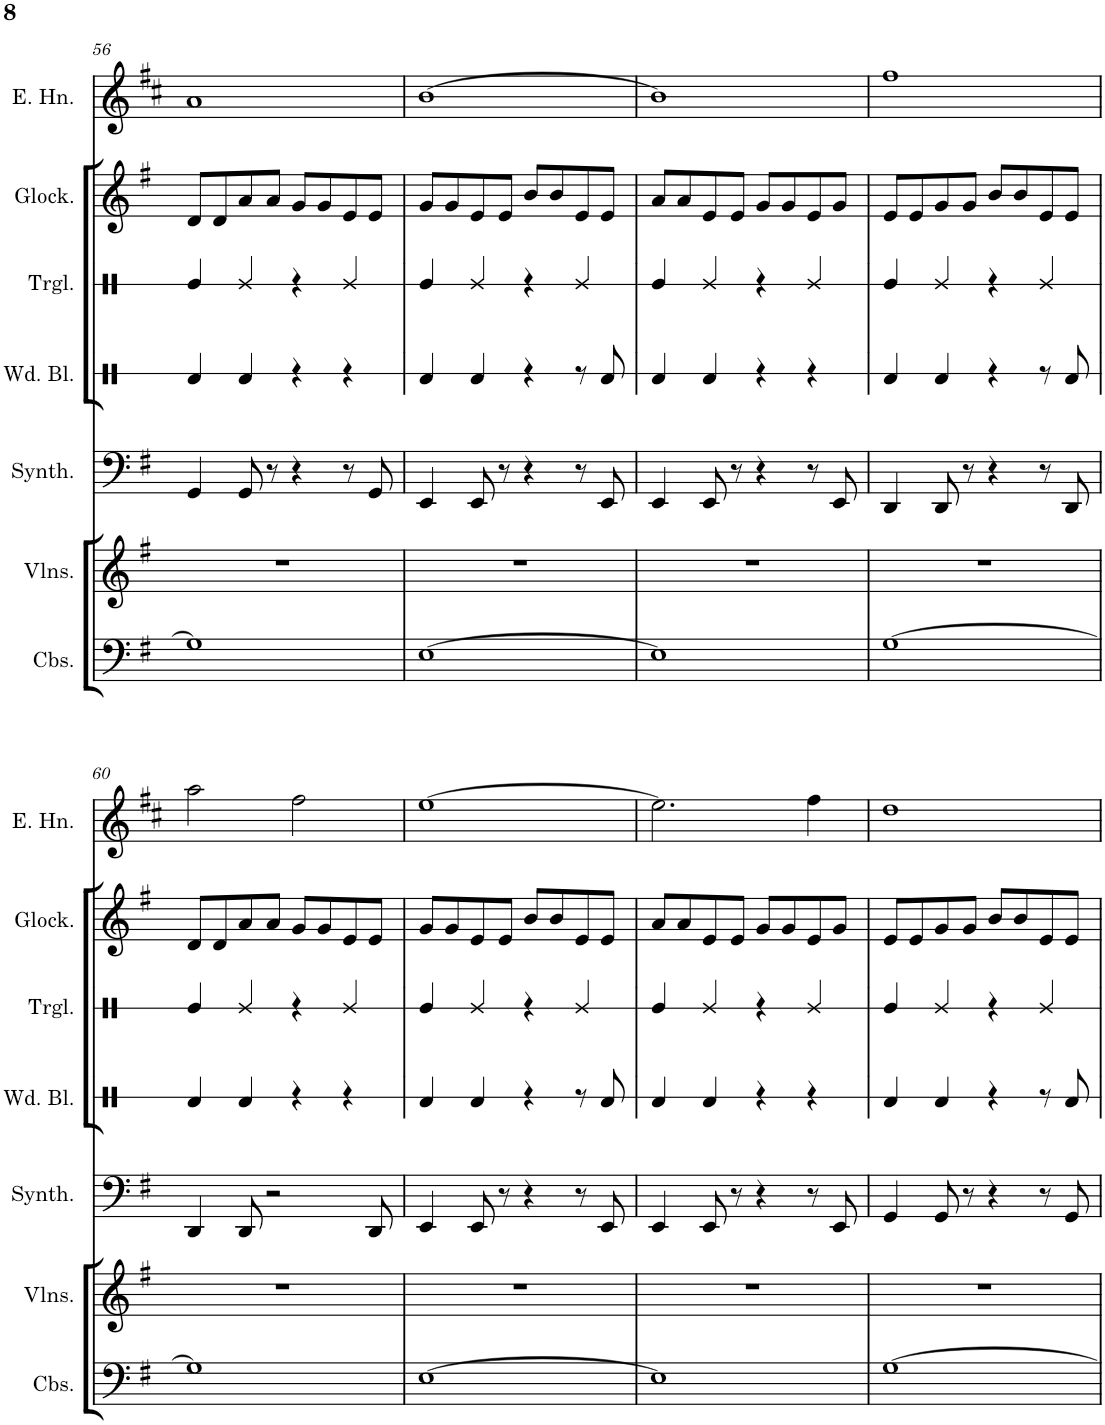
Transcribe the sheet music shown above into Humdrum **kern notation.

**kern	**kern	**kern	**kern	**kern	**kern	**kern
*part7	*part6	*part5	*part4	*part3	*part2	*part1
*staff7	*staff6	*staff5	*staff4	*staff3	*staff2	*staff1
*I"Contrabasses	*I"Violins	*I"Bass Synthesizer	*I"Wood Blocks	*I"Triangle	*I"Glockenspiel	*I"English Horn
*I'Cbs.	*I'Vlns.	*I'Synth.	*I'Wd. Bl.	*I'Trgl.	*I'Glock.	*I'E. Hn.
!!LO:PB:g=z
*clefF4	*clefG2	*clefF4	*clefX	*clefX	*clefG2	*clefG2
*Trd7c12	*	*	*	*	*Trd-14c-24	*Trd4c7
*k[f#]	*k[f#]	*k[f#]	*k[]	*k[]	*k[f#]	*k[f#c#]
*M4/4	*M4/4	*M4/4	*M4/4	*M4/4	*M4/4	*M4/4
=56	=56	=56	=56	=56	=56	=56
1G]	1r	4GG/	4Rd/	4Re/	8d/L	1a
.	.	.	.	.	8d/	.
.	.	8GG/	4Rd/	4Re/	8a/	.
.	.	8r	.	.	8a/J	.
.	.	4r	4r	4r	8g/L	.
.	.	.	.	.	8g/	.
.	.	8r	4r	4Re/	8e/	.
.	.	8GG/	.	.	8e/J	.
=57	=57	=57	=57	=57	=57	=57
[1E	1r	4EE/	4Rd/	4Re/	8g/L	[1b
.	.	.	.	.	8g/	.
.	.	8EE/	4Rd/	4Re/	8e/	.
.	.	8r	.	.	8e/J	.
.	.	4r	4r	4r	8b/L	.
.	.	.	.	.	8b/	.
.	.	8r	8r	4Re/	8e/	.
.	.	8EE/	8Rd/	.	8e/J	.
=58	=58	=58	=58	=58	=58	=58
1E]	1r	4EE/	4Rd/	4Re/	8a/L	1b]
.	.	.	.	.	8a/	.
.	.	8EE/	4Rd/	4Re/	8e/	.
.	.	8r	.	.	8e/J	.
.	.	4r	4r	4r	8g/L	.
.	.	.	.	.	8g/	.
.	.	8r	4r	4Re/	8e/	.
.	.	8EE/	.	.	8g/J	.
=59	=59	=59	=59	=59	=59	=59
[1G	1r	4DD/	4Rd/	4Re/	8e/L	1ff#
.	.	.	.	.	8e/	.
.	.	8DD/	4Rd/	4Re/	8g/	.
.	.	8r	.	.	8g/J	.
.	.	4r	4r	4r	8b/L	.
.	.	.	.	.	8b/	.
.	.	8r	8r	4Re/	8e/	.
.	.	8DD/	8Rd/	.	8e/J	.
!!LO:LB:g=z
=60	=60	=60	=60	=60	=60	=60
1G]	1r	4DD/	4Rd/	4Re/	8d/L	2aa\
.	.	.	.	.	8d/	.
.	.	8DD/	4Rd/	4Re/	8a/	.
.	.	2r	.	.	8a/J	.
.	.	.	4r	4r	8g/L	2ff#\
.	.	.	.	.	8g/	.
.	.	.	4r	4Re/	8e/	.
.	.	8DD/	.	.	8e/J	.
=61	=61	=61	=61	=61	=61	=61
[1E	1r	4EE/	4Rd/	4Re/	8g/L	[1ee
.	.	.	.	.	8g/	.
.	.	8EE/	4Rd/	4Re/	8e/	.
.	.	8r	.	.	8e/J	.
.	.	4r	4r	4r	8b/L	.
.	.	.	.	.	8b/	.
.	.	8r	8r	4Re/	8e/	.
.	.	8EE/	8Rd/	.	8e/J	.
=62	=62	=62	=62	=62	=62	=62
1E]	1r	4EE/	4Rd/	4Re/	8a/L	2.ee\]
.	.	.	.	.	8a/	.
.	.	8EE/	4Rd/	4Re/	8e/	.
.	.	8r	.	.	8e/J	.
.	.	4r	4r	4r	8g/L	.
.	.	.	.	.	8g/	.
.	.	8r	4r	4Re/	8e/	4ff#\
.	.	8EE/	.	.	8g/J	.
=63	=63	=63	=63	=63	=63	=63
[1G	1r	4GG/	4Rd/	4Re/	8e/L	1dd
.	.	.	.	.	8e/	.
.	.	8GG/	4Rd/	4Re/	8g/	.
.	.	8r	.	.	8g/J	.
.	.	4r	4r	4r	8b/L	.
.	.	.	.	.	8b/	.
.	.	8r	8r	4Re/	8e/	.
.	.	8GG/	8Rd/	.	8e/J	.
=	=	=	=	=	=	=
*-	*-	*-	*-	*-	*-	*-
